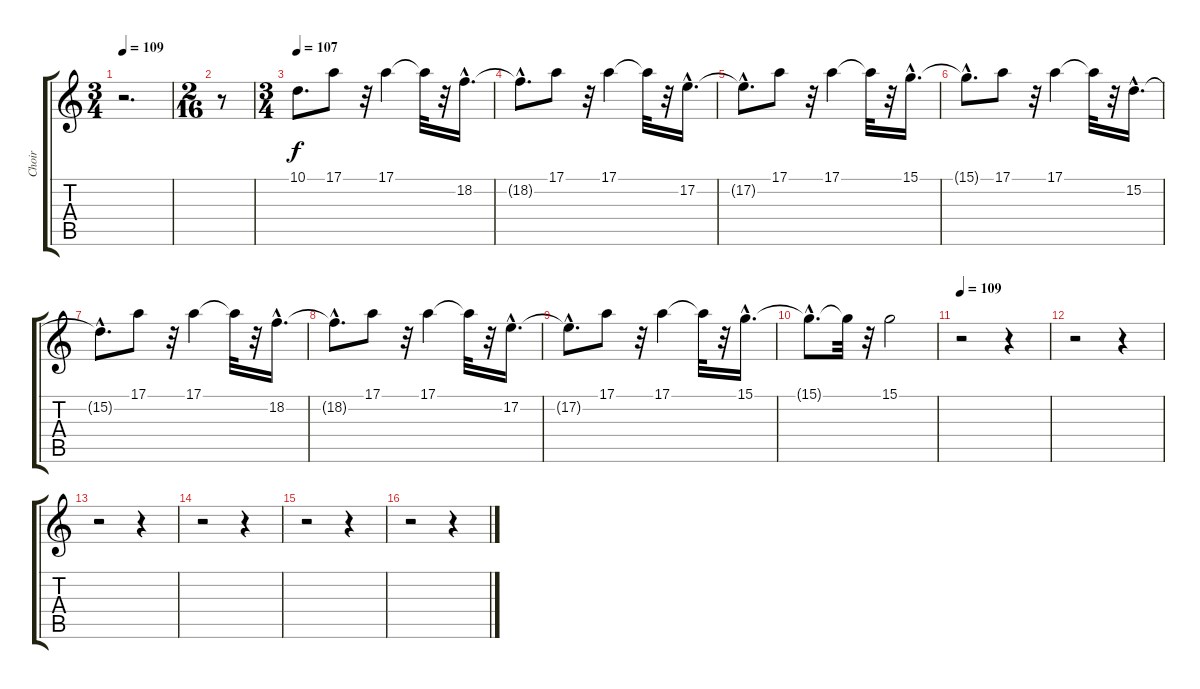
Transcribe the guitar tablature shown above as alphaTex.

\track ("Choir" "Choir") {instrument pad4choir}
\staff {score tabs}
\tuning (E4 B3 G3 D3 A2 E2) {hide}
\ts (3 4)
\tempo 109
\clef g2
\ks c
r.2{d dy f} |
\ts (2 16)
r.8 |
\ts (3 4)
\tempo 107
10.1.8{d} 17.1.8 r.32 17.1.4 17.1{t}.32 r.32 18.2{hac}.16{d} |
18.2{hac t}.8{d} 17.1.8 r.32 17.1.4 17.1{t}.32 r.32 17.2{hac}.16{d} |
17.2{hac t}.8{d} 17.1.8 r.32 17.1.4 17.1{t}.32 r.32 15.1{hac}.16{d} |
15.1{hac t}.8{d} 17.1.8 r.32 17.1.4 17.1{t}.32 r.32 15.2{hac}.16{d} |
15.2{hac t}.8{d} 17.1.8 r.32 17.1.4 17.1{t}.32 r.32 18.2{hac}.16{d} |
18.2{hac t}.8{d} 17.1.8 r.32 17.1.4 17.1{t}.32 r.32 17.2{hac}.16{d} |
17.2{hac t}.8{d} 17.1.8 r.32 17.1.4 17.1{t}.32 r.32 15.1{hac}.16{d} |
15.1{hac t}.8{d} 15.1{t}.32 r.32 15.1.2 |
\tempo 109
r.2 r.4 |
r.2 r.4 |
r.2 r.4 |
r.2 r.4 |
r.2 r.4 |
r.2 r.4
